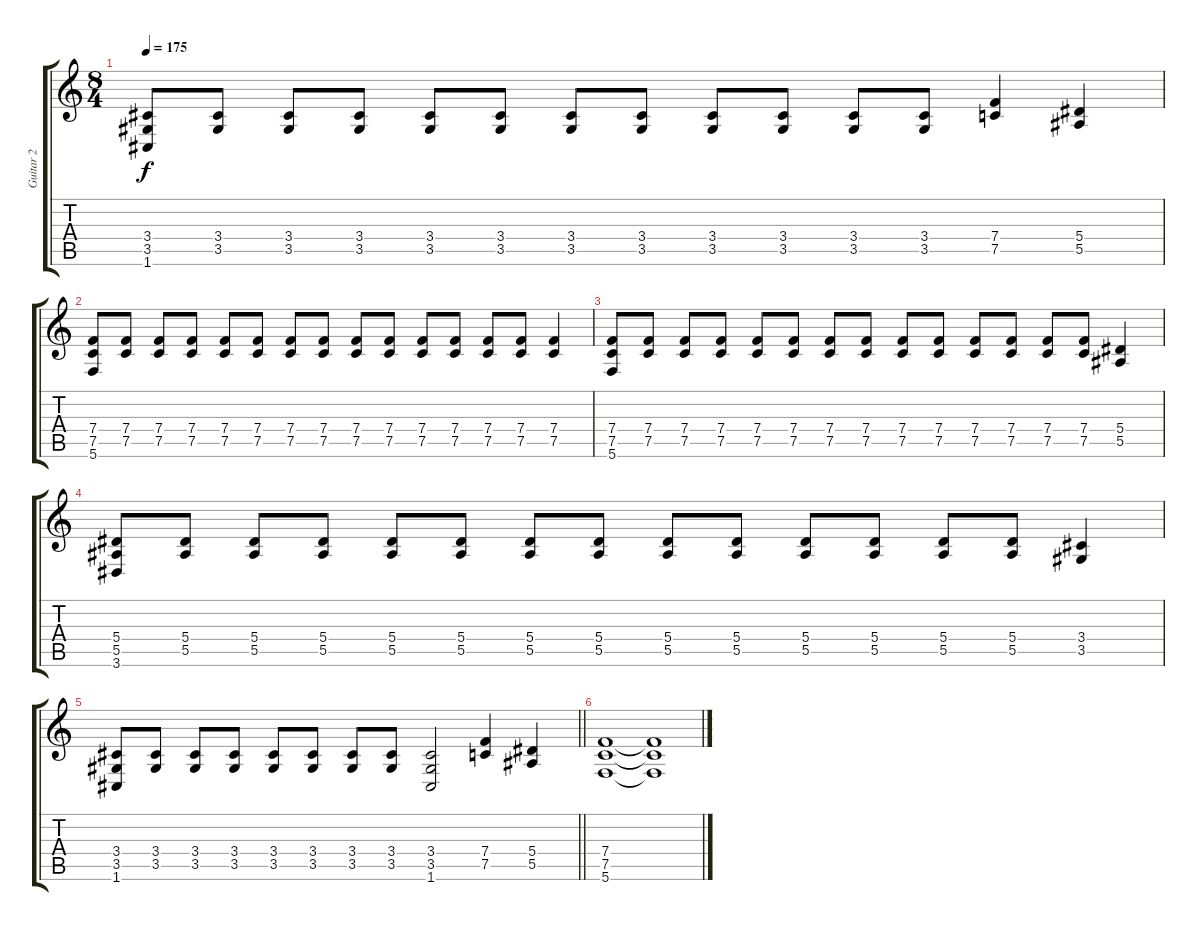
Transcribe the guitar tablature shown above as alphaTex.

\track ("Guitar 2" "Guitar 2") {instrument distortionguitar}
\staff {score tabs}
\tuning (C4 G3 Eb3 Bb2 F2 C2) {hide}
\ts (8 4)
\tempo 175
\clef g2
\ks c
(3.4 3.5 1.6).8{dy f} (3.4 3.5).8 (3.4 3.5).8 (3.4 3.5).8 (3.4 3.5).8 (3.4 3.5).8 (3.4 3.5).8 (3.4 3.5).8 (3.4 3.5).8 (3.4 3.5).8 (3.4 3.5).8 (3.4 3.5).8 (7.4 7.5).4 (5.4 5.5).4 |
(7.4 7.5 5.6).8 (7.4 7.5).8 (7.4 7.5).8 (7.4 7.5).8 (7.4 7.5).8 (7.4 7.5).8 (7.4 7.5).8 (7.4 7.5).8 (7.4 7.5).8 (7.4 7.5).8 (7.4 7.5).8 (7.4 7.5).8 (7.4 7.5).8 (7.4 7.5).8 (7.4 7.5).4 |
(7.4 7.5 5.6).8 (7.4 7.5).8 (7.4 7.5).8 (7.4 7.5).8 (7.4 7.5).8 (7.4 7.5).8 (7.4 7.5).8 (7.4 7.5).8 (7.4 7.5).8 (7.4 7.5).8 (7.4 7.5).8 (7.4 7.5).8 (7.4 7.5).8 (7.4 7.5).8 (5.4 5.5).4 |
(5.4 5.5 3.6).8 (5.4 5.5).8 (5.4 5.5).8 (5.4 5.5).8 (5.4 5.5).8 (5.4 5.5).8 (5.4 5.5).8 (5.4 5.5).8 (5.4 5.5).8 (5.4 5.5).8 (5.4 5.5).8 (5.4 5.5).8 (5.4 5.5).8 (5.4 5.5).8 (3.4 3.5).4 |
\barLineRight lightlight
(3.4 3.5 1.6).8 (3.4 3.5).8 (3.4 3.5).8 (3.4 3.5).8 (3.4 3.5).8 (3.4 3.5).8 (3.4 3.5).8 (3.4 3.5).8 (3.4 3.5 1.6).2 (7.4 7.5).4 (5.4 5.5).4 |
(7.4 7.5 5.6).1 (7.4{t} 7.5{t} 5.6{t}).1
